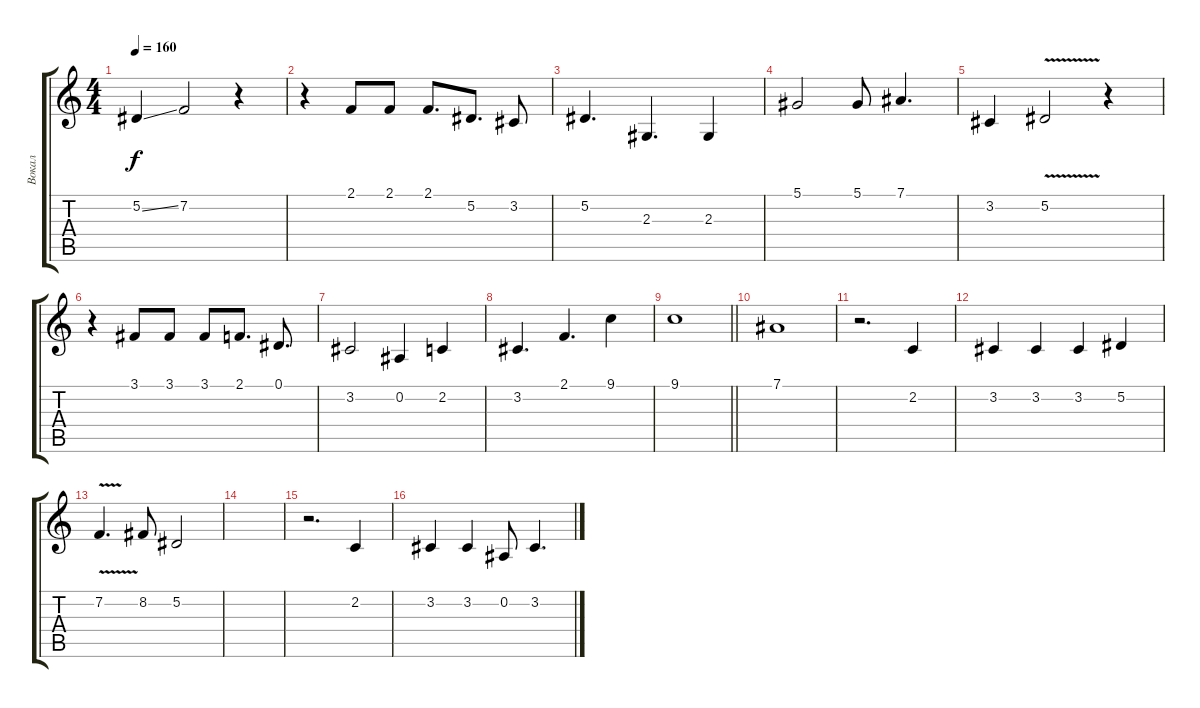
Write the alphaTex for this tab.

\track ("Вокал" "Вокал") {instrument tenorsax}
\staff {score tabs}
\tuning (Eb4 Bb3 Gb3 Db3 Ab2 Eb2) {hide}
\ts (4 4)
\tempo 160
\clef g2
\ks c
5.2{ss}.4{dy f} 7.2.2 r.4 |
r.4 2.1.8 2.1.8 2.1.8{d} 5.2.8{d} 3.2.8 |
5.2.4{d} 2.3.4{d} 2.3.4 |
5.1.2 5.1.8 7.1.4{d} |
3.2.4 5.2{v}.2 r.4 |
r.4 3.1.8 3.1.8 3.1.8 2.1.8{d} 0.1.8{d} |
3.2.2 0.2.4 2.2.4 |
3.2.4{d} 2.1.4{d} 9.1.4 |
\barLineRight lightlight
9.1.1 |
7.1.1 |
r.2{d} 2.2.4 |
3.2.4 3.2.4 3.2.4 5.2.4 |
7.2{v}.4{d} 8.2.8 5.2.2 |
|
r.2{d} 2.2.4 |
3.2.4 3.2.4 0.2.8 3.2.4{d}
